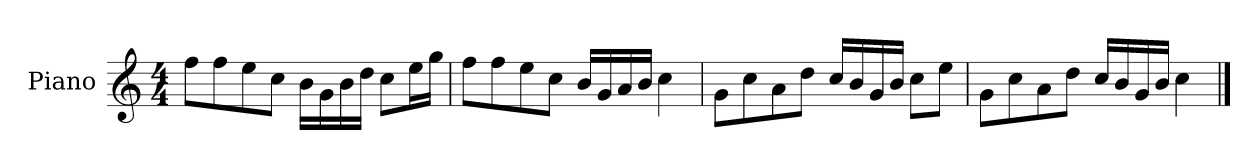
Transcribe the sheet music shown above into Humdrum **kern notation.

**kern
*part1
*staff1
*I"Piano
*I'P-no
*clefG2
*k[]
*M4/4
*MM90
=1
8ff\L
8ff\
8ee\
8cc\J
16b\LL
16g\
16b\
16dd\JJ
8cc\L
16ee\L
16gg\JJ
=2
8ff\L
8ff\
8ee\
8cc\J
16b/LL
16g/
16a/
16b/JJ
4cc\
=3
8g\L
8cc\
8a\
8dd\J
16cc/LL
16b/
16g/
16b/JJ
8cc\L
8ee\J
=4
8g\L
8cc\
8a\
8dd\J
16cc/LL
16b/
16g/
16b/JJ
4cc\
==
*-
